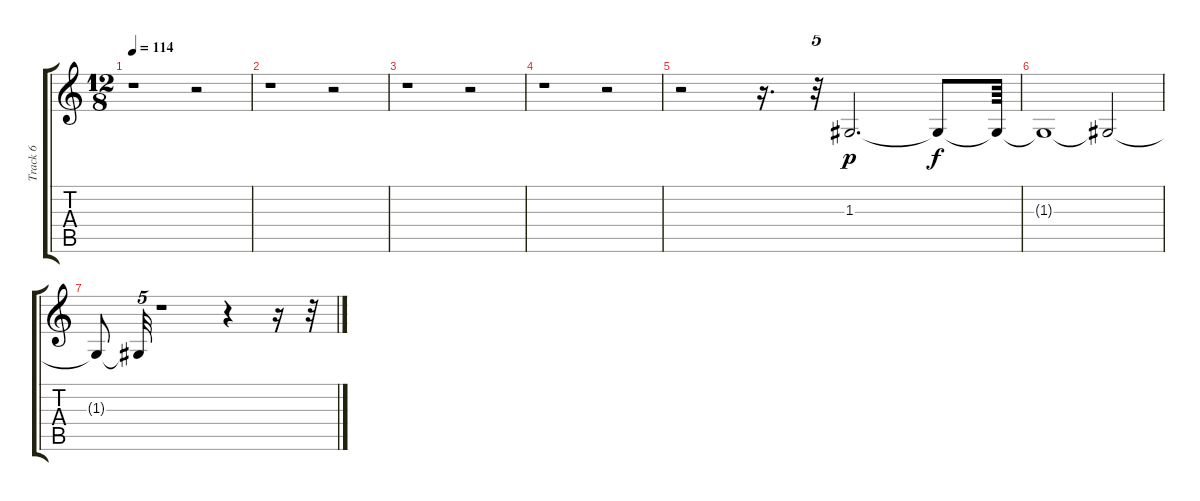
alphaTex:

\track ("Track 6" "Track 6") {instrument trumpet}
\staff {score tabs}
\tuning (E4 B3 G3 D3 A2 E2) {hide}
\ts (12 8)
\tempo 114
\clef g2
\ks c
r.1{dy f} r.2 |
r.1 r.2 |
r.1 r.2 |
r.1 r.2 |
r.2 r.16{d} r.32{tu (5 4)} 1.3.2{d dy p} 1.3{t}.8{dy f} 1.3{t}.64 |
1.3{t}.1 1.3{t}.2 |
1.3{t}.8 1.3{t}.32{tu (5 4)} r.1 r.4 r.16 r.32
